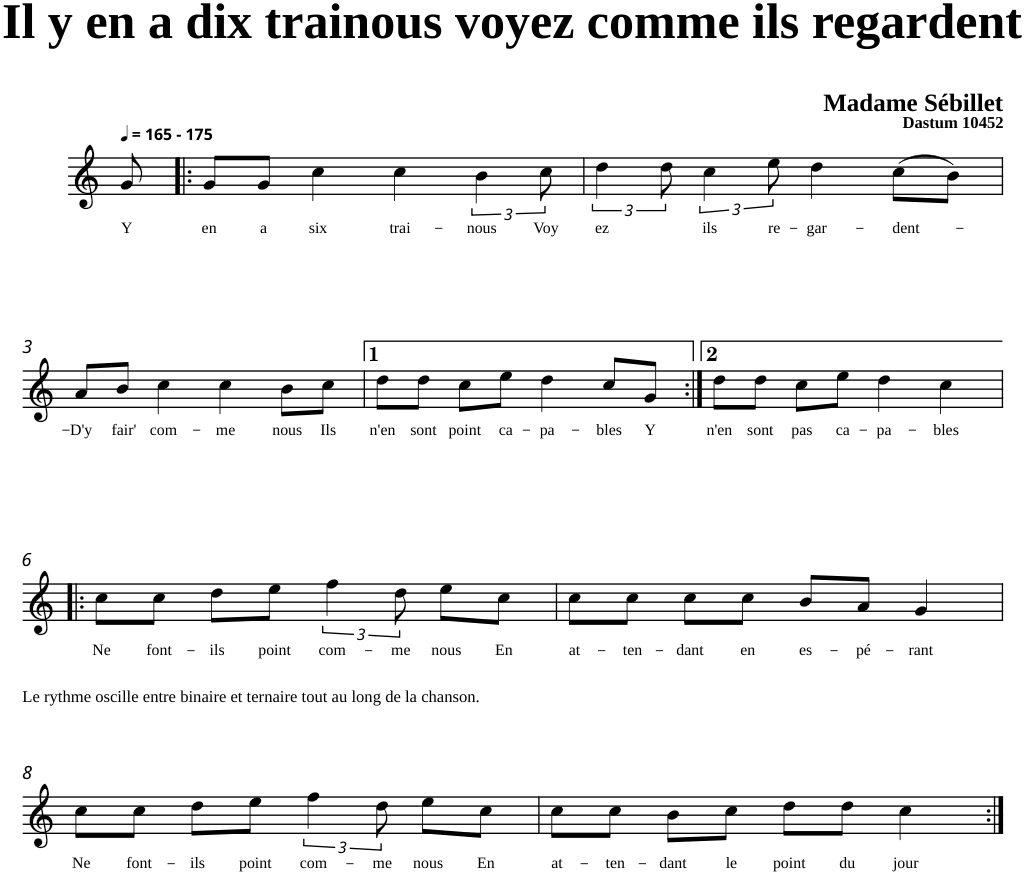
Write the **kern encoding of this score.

**kern	**text
*part1	*part1
*staff1	*staff1
*clefG2	*
*k[]	*
=	=
!LO:TX:a:B:t=- 175	!
!	!LO:LY:b
8g/	Y
=1!|:	=1!|:
!	!LO:LY:b
8g/L	en
!	!LO:LY:b
8g/J	a
!	!LO:LY:b
4cc\	six
!	!LO:LY:b
4cc\	trai-
!	!LO:LY:b
6b\	-nous
!	!LO:LY:b
12cc\	Voy
=2	=2
!	!LO:LY:b
6dd\	ez
12dd\	.
!	!LO:LY:b
6cc\	ils
!	!LO:LY:b
12ee\	re-
!	!LO:LY:b
4dd\	-gar-
!	!LO:LY:b
(>8cc\L	-dent-
8b\J)	.
!!LO:LB:g=z
=3	=3
!	!LO:LY:b
8a/L	-D'y
!	!LO:LY:b
8b/J	fair'
!	!LO:LY:b
4cc\	com-
!	!LO:LY:b
4cc\	-me
!	!LO:LY:b
8b\L	nous
!	!LO:LY:b
8cc\J	Ils
=4	=4
!	!LO:LY:b
8dd\L	n'en
!	!LO:LY:b
8dd\J	sont
!	!LO:LY:b
8cc\L	point
!	!LO:LY:b
8ee\J	ca-
!	!LO:LY:b
4dd\	-pa-
!	!LO:LY:b
8cc/L	-bles
!	!LO:LY:b
8g/J	Y
=5:|!	=5:|!
!	!LO:LY:b
8dd\L	n'en
!	!LO:LY:b
8dd\J	sont
!	!LO:LY:b
8cc\L	pas
!	!LO:LY:b
8ee\J	ca-
!	!LO:LY:b
4dd\	-pa-
!	!LO:LY:b
4cc\	-bles
!!LO:LB:g=z
=6!|:	=6!|:
!	!LO:LY:b
8cc\L	Ne
!	!LO:LY:b
8cc\J	font-
!	!LO:LY:b
8dd\L	-ils
!	!LO:LY:b
8ee\J	point
!	!LO:LY:b
6ff\	com-
!	!LO:LY:b
12dd\	-me
!	!LO:LY:b
8ee\L	nous
!	!LO:LY:b
8cc\J	En
=7	=7
!	!LO:LY:b
8cc\L	at-
!	!LO:LY:b
8cc\J	-ten-
!	!LO:LY:b
8cc\L	-dant
!	!LO:LY:b
8cc\J	en
!	!LO:LY:b
8b/L	es-
!	!LO:LY:b
8a/J	-pé-
!	!LO:LY:b
4g/	-rant
!!LO:LB:g=z
=8	=8
!	!LO:LY:b
8cc\L	Ne
!	!LO:LY:b
8cc\J	font-
!	!LO:LY:b
8dd\L	-ils
!	!LO:LY:b
8ee\J	point
!	!LO:LY:b
6ff\	com-
!	!LO:LY:b
12dd\	-me
!	!LO:LY:b
8ee\L	nous
!	!LO:LY:b
8cc\J	En
=9	=9
!	!LO:LY:b
8cc\L	at-
!	!LO:LY:b
8cc\J	-ten-
!	!LO:LY:b
8b\L	-dant
!	!LO:LY:b
8cc\J	le
!	!LO:LY:b
8dd\L	point
!	!LO:LY:b
8dd\J	du
!	!LO:LY:b
4cc\	jour
=:|!	=:|!
*-	*-
